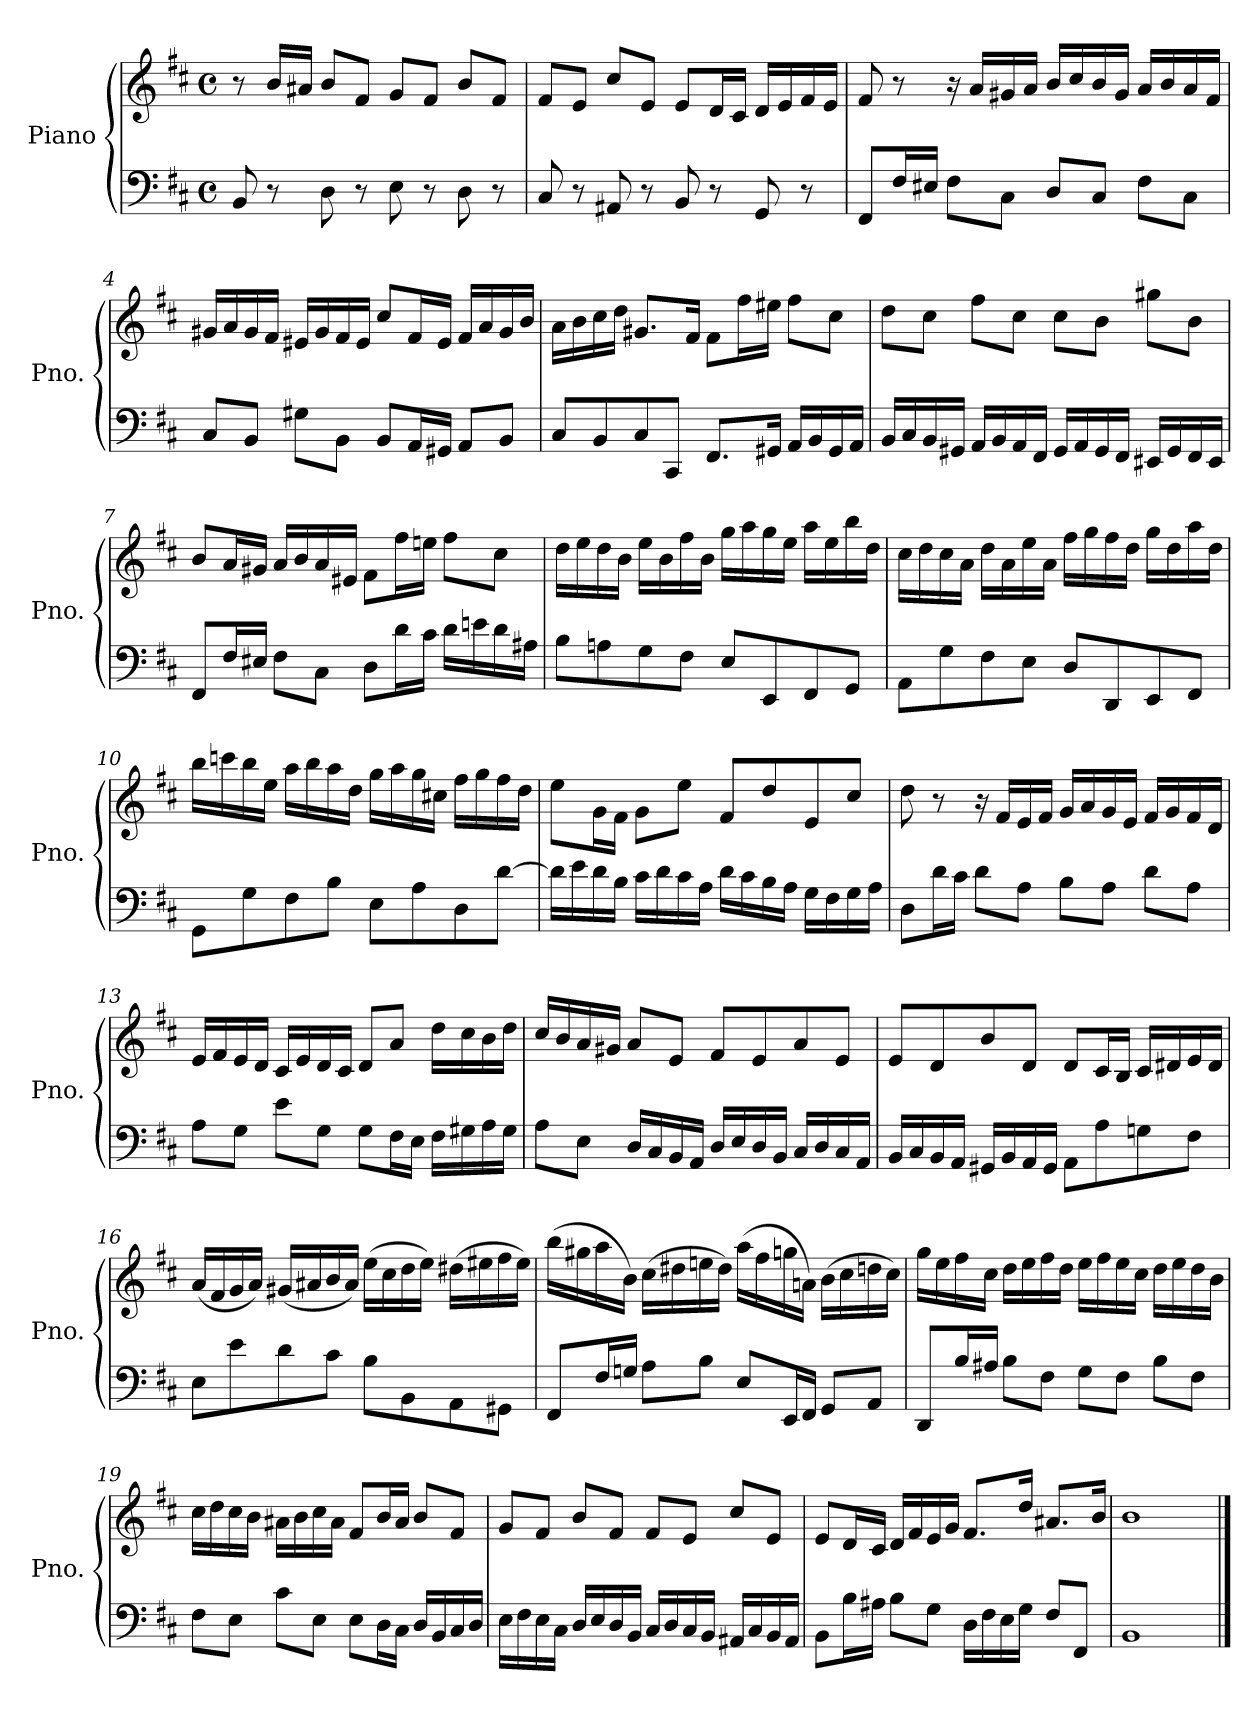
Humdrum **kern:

**kern	**kern
*part1	*part1
*staff2	*staff1
*I"Piano	*
*I'Pno.	*
*clefF4	*clefG2
*k[f#c#]	*k[f#c#]
*M4/4	*M4/4
*met(c)	*met(c)
*MM100	*MM100
=1	=1
8BB/	8r
8r	16b/LL
.	16a#X/JJ
8D\	8b/L
8r	8f#/J
8E\	8g/L
8r	8f#/J
8D\	8b/L
8r	8f#/J
=2	=2
8C#/	8f#/L
8r	8e/J
8AA#X/	8cc#/L
8r	8e/J
8BB/	8e/L
8r	16d/L
.	16c#/JJ
8GG/	16d/LL
.	16e/
8r	16f#/
.	16e/JJ
=3	=3
8FF#/L	8f#/
16F#/L	8r
16E#X/JJ	.
8F#\L	16r
.	16a/LL
8C#\J	16g#X/
.	16a/JJ
8D/L	16b/LL
.	16cc#/
8C#/J	16b/
.	16g#/JJ
8F#\L	16a/LL
.	16b/
8C#\J	16a/
.	16f#/JJ
!!LO:LB:g=z
=4	=4
8C#/L	16g#X/LL
.	16a/
8BB/J	16g#/
.	16f#/JJ
8G#X\L	16e#X/LL
.	16g#/
8BB\J	16f#/
.	16e#/JJ
8BB/L	8cc#/L
16AA/L	16f#/L
16GG#X/JJ	16e#/JJ
8AA/L	16f#/LL
.	16a/
8BB/J	16g#/
.	16b/JJ
=5	=5
8C#/L	16a\LL
.	16b\
8BB/	16cc#\
.	16dd\JJ
8C#/	8.g#X/L
8CC#/J	.
.	16f#/Jk
8.FF#/L	8f#\L
.	16ff#\L
16GG#X/Jk	16ee#X\JJ
16AA/LL	8ff#\L
16BB/	.
16GG#/	8cc#\J
16AA/JJ	.
=6	=6
16BB/LL	8dd\L
16C#/	.
16BB/	8cc#\J
16GG#X/JJ	.
16AA/LL	8ff#\L
16BB/	.
16AA/	8cc#\J
16FF#/JJ	.
16GG#/LL	8cc#\L
16AA/	.
16GG#/	8b\J
16FF#/JJ	.
16EE#X/LL	8gg#X\L
16GG#/	.
16FF#/	8b\J
16EE#/JJ	.
!!LO:LB:g=z
=7	=7
8FF#/L	8b/L
16F#/L	16a/L
16E#X/JJ	16g#X/JJ
8F#\L	16a/LL
.	16b/
8C#\J	16a/
.	16e#X/JJ
8D\L	8f#\L
16d\L	16ff#\L
16c#\JJ	16een\JJ
16d\LL	8ff#\L
16en\	.
16d\	8cc#\J
16A#X\JJ	.
=8	=8
8B\L	16dd\LL
.	16ee\
8An\	16dd\
.	16b\JJ
8G\	16ee\LL
.	16b\
8F#\J	16ff#\
.	16b\JJ
8E/L	16gg\LL
.	16aa\
8EE/	16gg\
.	16ee\JJ
8FF#/	16aa\LL
.	16ee\
8GG/J	16bb\
.	16dd\JJ
=9	=9
8AA\L	16cc#\LL
.	16dd\
8G\	16cc#\
.	16a\JJ
8F#\	16dd\LL
.	16a\
8E\J	16ee\
.	16a\JJ
8D/L	16ff#\LL
.	16gg\
8DD/	16ff#\
.	16dd\JJ
8EE/	16gg\LL
.	16dd\
8FF#/J	16aa\
.	16dd\JJ
!!LO:LB:g=z
=10	=10
8GG\L	16bb\LL
.	16cccn\
8G\	16bb\
.	16ee\JJ
8F#\	16aa\LL
.	16bb\
8B\J	16aa\
.	16dd\JJ
8E\L	16gg\LL
.	16aa\
8A\	16gg\
.	16cc#X\JJ
8D\	16ff#\LL
.	16gg\
[8d\J	16ff#\
.	16dd\JJ
=11	=11
16d\LL]	8ee\L
16e\	.
16d\	16g\L
16B\JJ	16f#\JJ
16c#\LL	8g\L
16d\	.
16c#\	8ee\J
16A\JJ	.
16d\LL	8f#/L
16c#\	.
16B\	8dd/
16A\JJ	.
16G\LL	8e/
16F#\	.
16G\	8cc#/J
16A\JJ	.
=12	=12
8D\L	8dd\
16d\L	8r
16c#\JJ	.
8d\L	16r
.	16f#/LL
8A\J	16e/
.	16f#/JJ
8B\L	16g/LL
.	16a/
8A\J	16g/
.	16e/JJ
8d\L	16f#/LL
.	16g/
8A\J	16f#/
.	16d/JJ
!!LO:LB:g=z
=13	=13
8A\L	16e/LL
.	16f#/
8G\J	16e/
.	16d/JJ
8e\L	16c#/LL
.	16e/
8G\J	16d/
.	16c#/JJ
8G\L	8d/L
16F#\L	8a/J
16E\JJ	.
16F#\LL	16dd\LL
16G#X\	16cc#\
16A\	16b\
16G#\JJ	16dd\JJ
=14	=14
8A\L	16cc#/LL
.	16b/
8E\J	16a/
.	16g#X/JJ
16D/LL	8a/L
16C#/	.
16BB/	8e/J
16AA/JJ	.
16D/LL	8f#/L
16E/	.
16D/	8e/
16BB/JJ	.
16C#/LL	8a/
16D/	.
16C#/	8e/J
16AA/JJ	.
=15	=15
16BB/LL	8e/L
16C#/	.
16BB/	8d/
16AA/JJ	.
16GG#X/LL	8b/
16BB/	.
16AA/	8d/J
16GG#/JJ	.
8AA\L	8d/L
8A\	16c#/L
.	16B/JJ
8Gn\	16c#/LL
.	16d#X/
8F#\J	16e/
.	16d#/JJ
!!LO:LB:g=z
=16	=16
8E\L	(<16a/LL
.	16f#/
8e\	16g/
.	16a/JJ)
8d\	(<16g#X/LL
.	16a#X/
8c#\J	16b/
.	16a#/JJ)
8B\L	(>16ee\LL
.	16cc#\
8BB\	16dd\
.	16ee\JJ)
8AA\	(>16dd#X\LL
.	16ee#X\
8GG#X\J	16ff#\
.	16ee#\JJ)
=17	=17
8FF#/L	(>16bb\LL
.	16gg#X\
16F#/L	16aa\
16Gn/JJ	16b\JJ)
8A\L	(>16cc#\LL
.	16dd#X\
8B\J	16een\
.	16dd#\JJ)
8E/L	(>16aa\LL
.	16ff#\
16EE/L	16ggn\
16FF#/JJ	16an\JJ)
8GG/L	(>16b\LL
.	16cc#\
8AA/J	16ddn\
.	16cc#\JJ)
=18	=18
8DD/L	16gg\LL
.	16ee\
16B/L	16ff#\
16A#X/JJ	16cc#\JJ
8B\L	16dd\LL
.	16ee\
8F#\J	16ff#\
.	16dd\JJ
8G\L	16ee\LL
.	16ff#\
8F#\J	16ee\
.	16cc#\JJ
8B\L	16dd\LL
.	16ee\
8F#\J	16dd\
.	16b\JJ
!!LO:LB:g=z
=19	=19
8F#\L	16cc#\LL
.	16dd\
8E\J	16cc#\
.	16b\JJ
8c#\L	16a#X\LL
.	16b\
8E\J	16cc#\
.	16a#\JJ
8E\L	8f#/L
16D\L	16b/L
16C#\JJ	16a#/JJ
16D/LL	8b/L
16BB/	.
16C#/	8f#/J
16D/JJ	.
=20	=20
16E\LL	8g/L
16F#\	.
16E\	8f#/J
16C#\JJ	.
16D/LL	8b/L
16E/	.
16D/	8f#/J
16BB/JJ	.
16C#/LL	8f#/L
16D/	.
16C#/	8e/J
16BB/JJ	.
16AA#X/LL	8cc#/L
16C#/	.
16BB/	8e/J
16AA#/JJ	.
=21	=21
8BB\L	8e/L
16B\L	16d/L
16A#X\JJ	16c#/JJ
8B\L	16d/LL
.	16f#/
8G\J	16e/
.	16g/JJ
16D\LL	8.f#/L
16F#\	.
16E\	.
16G\JJ	16dd/Jk
8F#/L	8.a#X/L
8FF#/J	.
.	16b/Jk
=22	=22
1BB	1b
==	==
*-	*-
